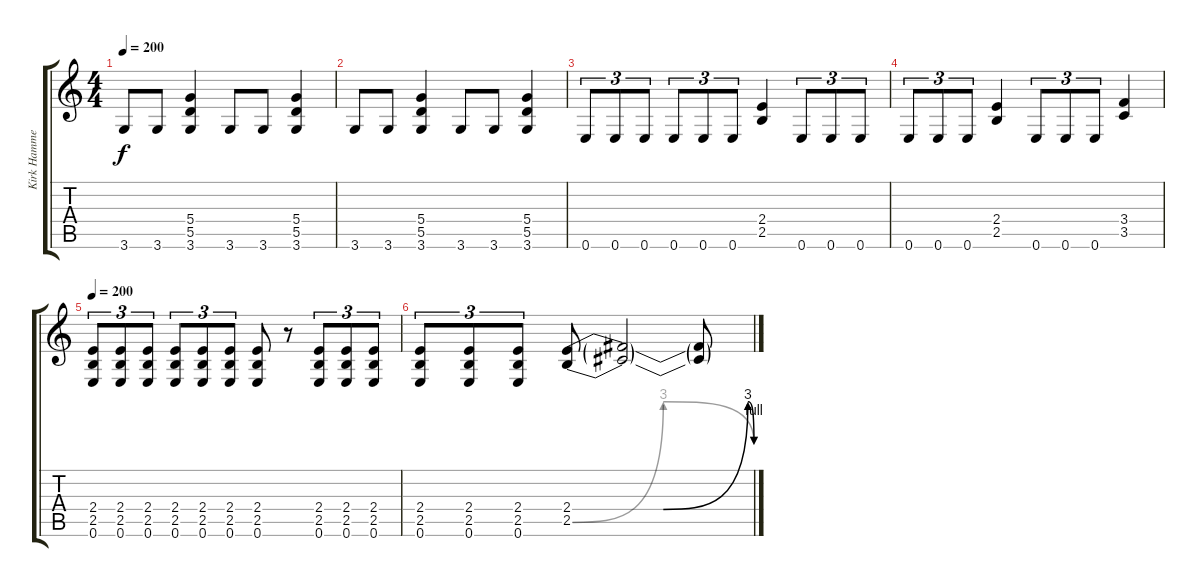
\track ("Kirk Hammet" "Kirk Hamme") {instrument overdrivenguitar}
\staff {score tabs}
\tuning (E4 B3 G3 D3 A2 E2) {hide}
\ts (4 4)
\tempo 200
\clef g2
\ks c
3.6.8{dy f} 3.6.8 (5.4 5.5 3.6).4 3.6.8 3.6.8 (5.4 5.5 3.6).4 |
3.6.8 3.6.8 (5.4 5.5 3.6).4 3.6.8 3.6.8 (5.4 5.5 3.6).4 |
0.6.8{tu (3 2)} 0.6.8{tu (3 2)} 0.6.8{tu (3 2)} 0.6.8{tu (3 2)} 0.6.8{tu (3 2)} 0.6.8{tu (3 2)} (2.4 2.5).4 0.6.8{tu (3 2)} 0.6.8{tu (3 2)} 0.6.8{tu (3 2)} |
0.6.8{tu (3 2)} 0.6.8{tu (3 2)} 0.6.8{tu (3 2)} (2.4 2.5).4 0.6.8{tu (3 2)} 0.6.8{tu (3 2)} 0.6.8{tu (3 2)} (3.4 3.5).4 |
\tempo 200
(2.4 2.5 0.6).8{tu (3 2) instrument distortionguitar} (2.4 2.5 0.6).8{tu (3 2)} (2.4 2.5 0.6).8{tu (3 2)} (2.4 2.5 0.6).8{tu (3 2)} (2.4 2.5 0.6).8{tu (3 2)} (2.4 2.5 0.6).8{tu (3 2)} (2.4 2.5 0.6).8 r.8 (2.4 2.5 0.6).8{tu (3 2)} (2.4 2.5 0.6).8{tu (3 2)} (2.4 2.5 0.6).8{tu (3 2)} |
(2.4 2.5 0.6).8{tu (3 2)} (2.4 2.5 0.6).8{tu (3 2)} (2.4 2.5 0.6).8{tu (3 2)} (2.4{be (custom 0 0 30 0 58 12 60 4)} 2.5{be (bendrelease 0 0 30 12 30 12 60 4)}).8 (2.4{t} 2.5{t}).2 (2.4{t} 2.5{t}).8
